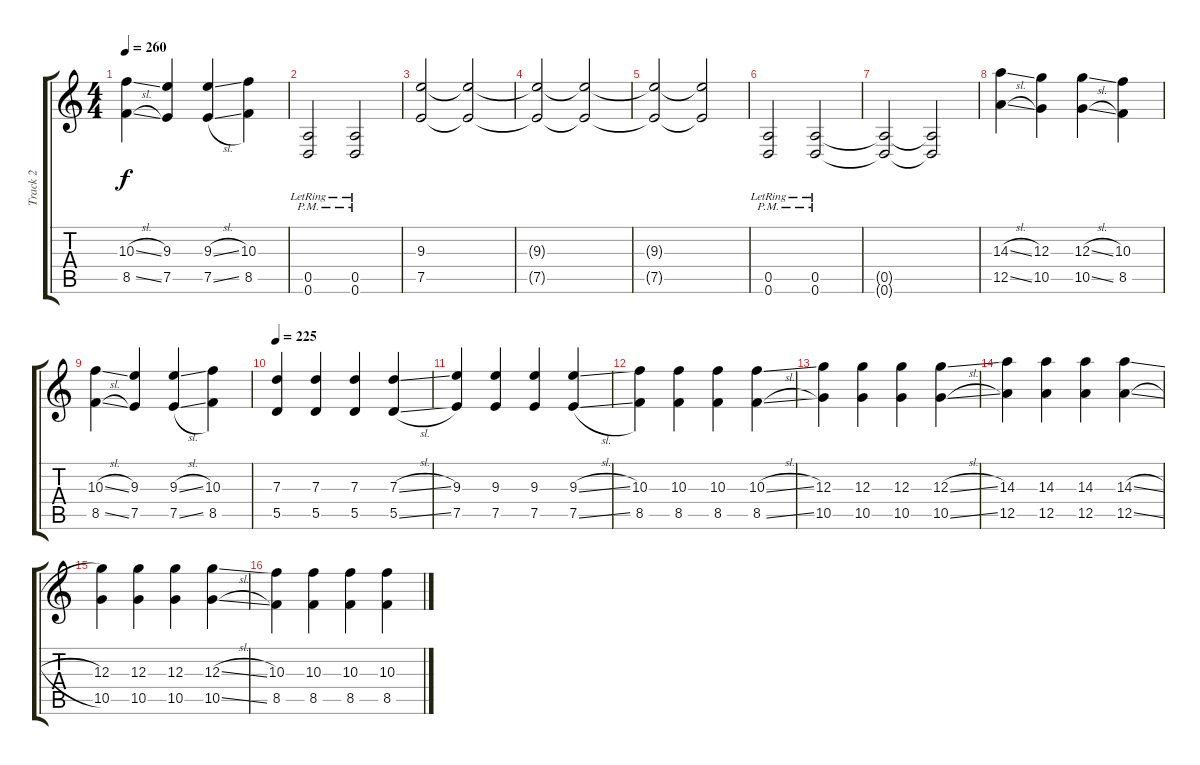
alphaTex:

\track ("Track 2" "Track 2") {instrument distortionguitar}
\staff {score tabs}
\tuning (E4 B3 G3 D3 A2 D2) {hide}
\ts (4 4)
\tempo 260
\clef g2
\ks c
(10.3{sl} 8.5{sl}).4{dy f} (9.3 7.5).4 (9.3{sl} 7.5{sl}).4 (10.3 8.5).4 |
(0.5{pm lr} 0.6{pm lr}).2 (0.5{pm lr} 0.6{pm lr}).2 |
(9.3 7.5).2 (9.3{t} 7.5{t}).2 |
(9.3{t} 7.5{t}).2 (9.3{t} 7.5{t}).2 |
(9.3{t} 7.5{t}).2 (9.3{t} 7.5{t}).2 |
(0.5{pm lr} 0.6{pm lr}).2 (0.5{pm lr} 0.6{pm lr}).2 |
(0.5{t} 0.6{t}).2 (0.5{t} 0.6{t}).2 |
(14.3{sl} 12.5{sl}).4 (12.3 10.5).4 (12.3{sl} 10.5{sl}).4 (10.3 8.5).4 |
(10.3{sl} 8.5{sl}).4 (9.3 7.5).4 (9.3{sl} 7.5{sl}).4 (10.3 8.5).4 |
\tempo 225
(7.3 5.5).4 (7.3 5.5).4 (7.3 5.5).4 (7.3{sl} 5.5{sl}).4 |
(9.3 7.5).4 (9.3 7.5).4 (9.3 7.5).4 (9.3{sl} 7.5{sl}).4 |
(10.3 8.5).4 (10.3 8.5).4 (10.3 8.5).4 (10.3{sl} 8.5{sl}).4 |
(12.3 10.5).4 (12.3 10.5).4 (12.3 10.5).4 (12.3{sl} 10.5{sl}).4 |
(14.3 12.5).4 (14.3 12.5).4 (14.3 12.5).4 (14.3{sl} 12.5{sl}).4 |
(12.3 10.5).4 (12.3 10.5).4 (12.3 10.5).4 (12.3{sl} 10.5{sl}).4 |
(10.3 8.5).4 (10.3 8.5).4 (10.3 8.5).4 (10.3{sl} 8.5{sl}).4
